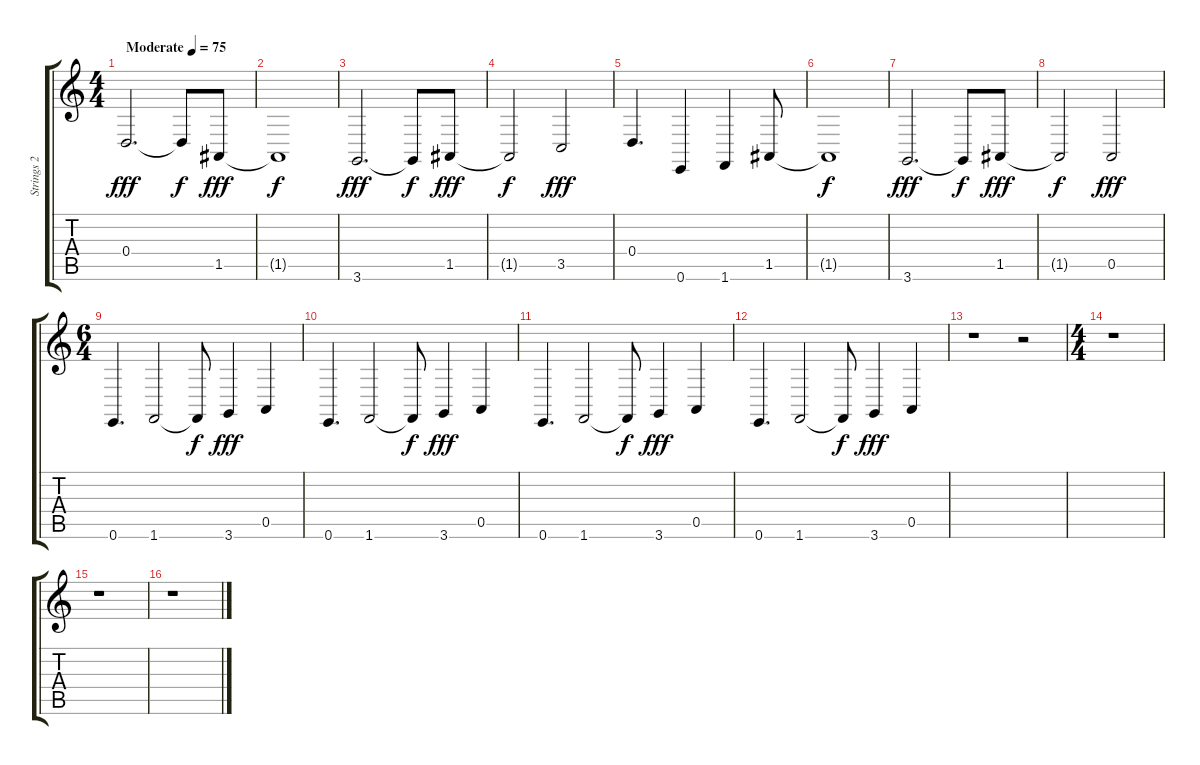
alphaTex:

\track ("Strings 2" "Strings 2") {instrument stringensemble1}
\staff {score tabs}
\tuning (E4 B3 G3 D3 A2 E2) {hide}
\ts (4 4)
\tempo (75 "Moderate")
\clef g2
\ks c
0.4.2{d dy fff instrument stringensemble1} 0.4{t}.8{dy f} 1.5.8{dy fff} |
1.5{t}.1{dy f} |
3.6.2{d dy fff} 3.6{t}.8{dy f} 1.5.8{dy fff} |
1.5{t}.2{dy f} 3.5.2{dy fff} |
0.4.4{d} 0.6.4 1.6.4 1.5.8 |
1.5{t}.1{dy f} |
3.6.2{d dy fff} 3.6{t}.8{dy f} 1.5.8{dy fff} |
1.5{t}.2{dy f} 0.5.2{dy fff} |
\ts (6 4)
0.6.4{d} 1.6.2 1.6{t}.8{dy f} 3.6.4{dy fff} 0.5.4 |
0.6.4{d} 1.6.2 1.6{t}.8{dy f} 3.6.4{dy fff} 0.5.4 |
0.6.4{d} 1.6.2 1.6{t}.8{dy f} 3.6.4{dy fff} 0.5.4 |
0.6.4{d} 1.6.2 1.6{t}.8{dy f} 3.6.4{dy fff} 0.5.4 |
r.1 r.2 |
\ts (4 4)
r.1 |
r.1 |
r.1
